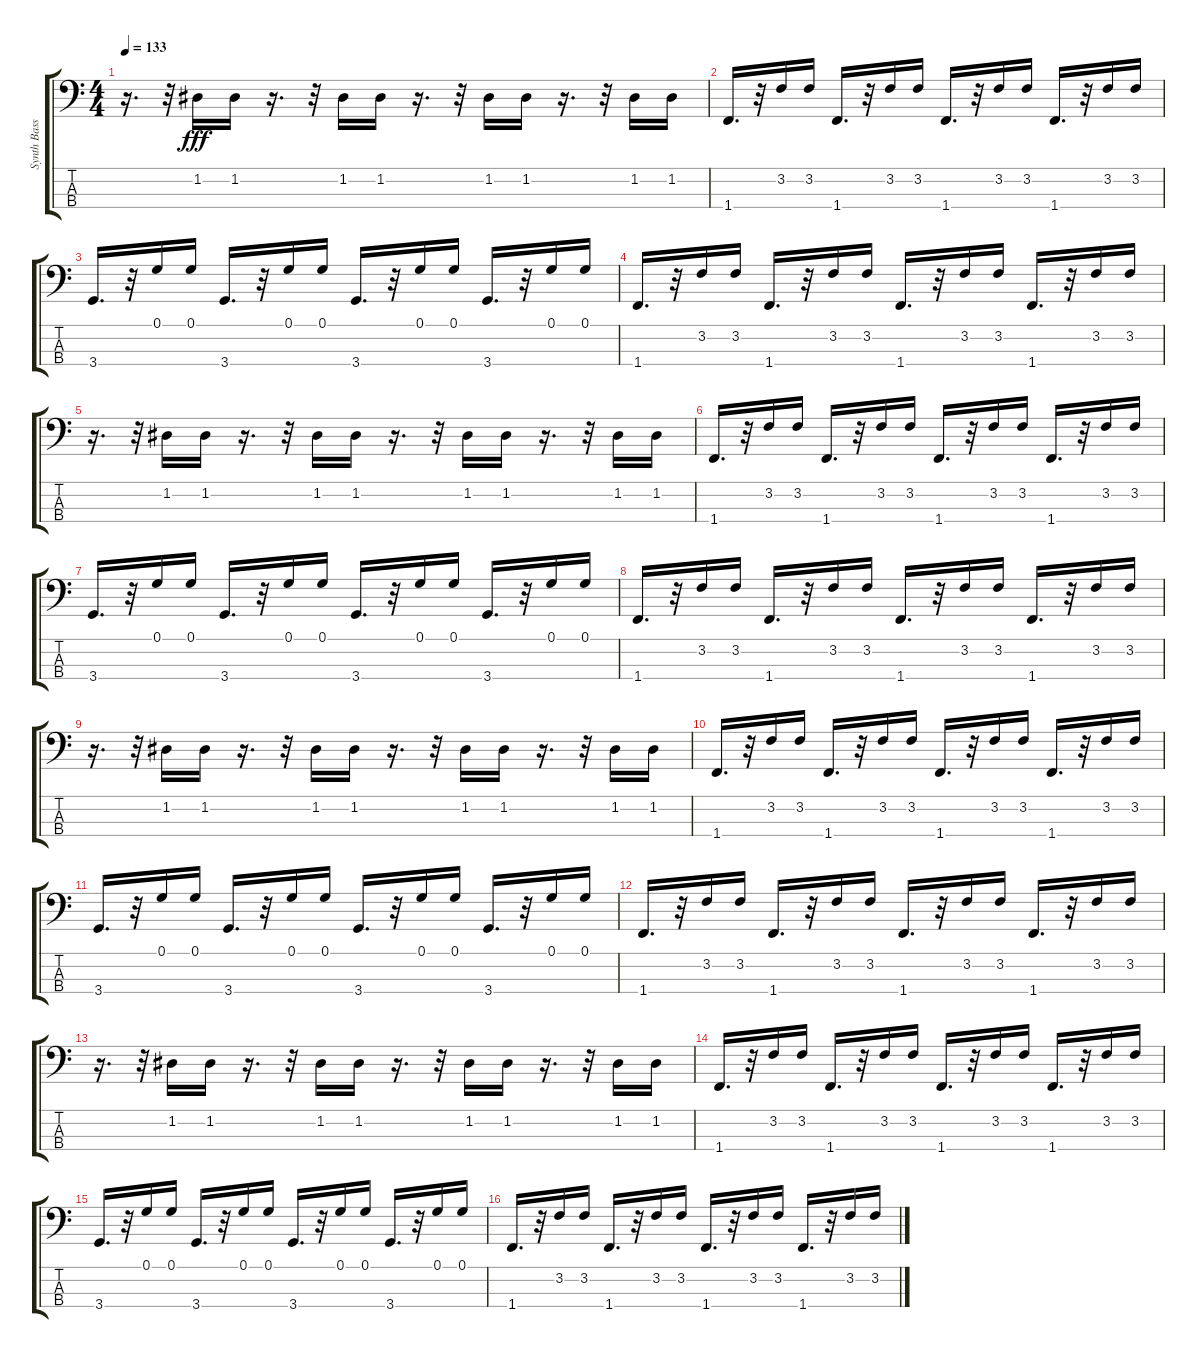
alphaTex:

\track ("Synth Bass 1" "Synth Bass") {instrument synthbass1}
\staff {score tabs}
\tuning (G2 D2 A1 E1) {hide}
\ts (4 4)
\tempo 133
\clef f4
\ks c
r.16{d dy fff} r.32 1.2.16 1.2.16 r.16{d} r.32 1.2.16 1.2.16 r.16{d} r.32 1.2.16 1.2.16 r.16{d} r.32 1.2.16 1.2.16 |
1.4.16{d} r.32 3.2.16 3.2.16 1.4.16{d} r.32 3.2.16 3.2.16 1.4.16{d} r.32 3.2.16 3.2.16 1.4.16{d} r.32 3.2.16 3.2.16 |
3.4.16{d} r.32 0.1.16 0.1.16 3.4.16{d} r.32 0.1.16 0.1.16 3.4.16{d} r.32 0.1.16 0.1.16 3.4.16{d} r.32 0.1.16 0.1.16 |
1.4.16{d} r.32 3.2.16 3.2.16 1.4.16{d} r.32 3.2.16 3.2.16 1.4.16{d} r.32 3.2.16 3.2.16 1.4.16{d} r.32 3.2.16 3.2.16 |
r.16{d} r.32 1.2.16 1.2.16 r.16{d} r.32 1.2.16 1.2.16 r.16{d} r.32 1.2.16 1.2.16 r.16{d} r.32 1.2.16 1.2.16 |
1.4.16{d} r.32 3.2.16 3.2.16 1.4.16{d} r.32 3.2.16 3.2.16 1.4.16{d} r.32 3.2.16 3.2.16 1.4.16{d} r.32 3.2.16 3.2.16 |
3.4.16{d} r.32 0.1.16 0.1.16 3.4.16{d} r.32 0.1.16 0.1.16 3.4.16{d} r.32 0.1.16 0.1.16 3.4.16{d} r.32 0.1.16 0.1.16 |
1.4.16{d} r.32 3.2.16 3.2.16 1.4.16{d} r.32 3.2.16 3.2.16 1.4.16{d} r.32 3.2.16 3.2.16 1.4.16{d} r.32 3.2.16 3.2.16 |
r.16{d} r.32 1.2.16 1.2.16 r.16{d} r.32 1.2.16 1.2.16 r.16{d} r.32 1.2.16 1.2.16 r.16{d} r.32 1.2.16 1.2.16 |
1.4.16{d} r.32 3.2.16 3.2.16 1.4.16{d} r.32 3.2.16 3.2.16 1.4.16{d} r.32 3.2.16 3.2.16 1.4.16{d} r.32 3.2.16 3.2.16 |
3.4.16{d} r.32 0.1.16 0.1.16 3.4.16{d} r.32 0.1.16 0.1.16 3.4.16{d} r.32 0.1.16 0.1.16 3.4.16{d} r.32 0.1.16 0.1.16 |
1.4.16{d} r.32 3.2.16 3.2.16 1.4.16{d} r.32 3.2.16 3.2.16 1.4.16{d} r.32 3.2.16 3.2.16 1.4.16{d} r.32 3.2.16 3.2.16 |
r.16{d} r.32 1.2.16 1.2.16 r.16{d} r.32 1.2.16 1.2.16 r.16{d} r.32 1.2.16 1.2.16 r.16{d} r.32 1.2.16 1.2.16 |
1.4.16{d} r.32 3.2.16 3.2.16 1.4.16{d} r.32 3.2.16 3.2.16 1.4.16{d} r.32 3.2.16 3.2.16 1.4.16{d} r.32 3.2.16 3.2.16 |
3.4.16{d} r.32 0.1.16 0.1.16 3.4.16{d} r.32 0.1.16 0.1.16 3.4.16{d} r.32 0.1.16 0.1.16 3.4.16{d} r.32 0.1.16 0.1.16 |
1.4.16{d} r.32 3.2.16 3.2.16 1.4.16{d} r.32 3.2.16 3.2.16 1.4.16{d} r.32 3.2.16 3.2.16 1.4.16{d} r.32 3.2.16 3.2.16
